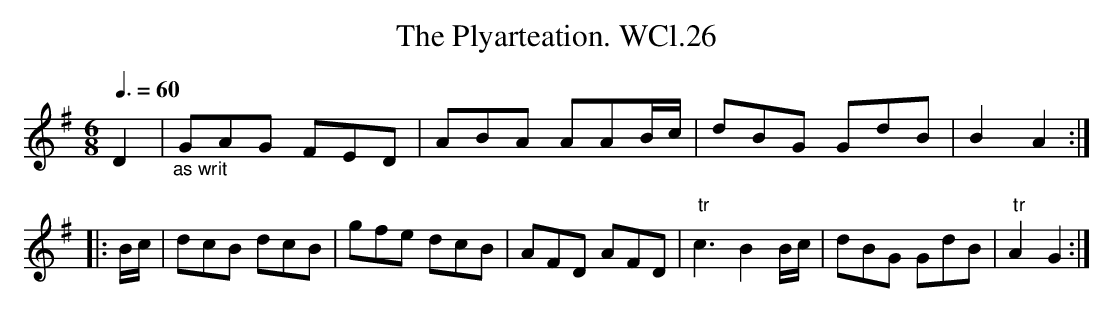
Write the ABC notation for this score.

X:1
T:Plyarteation. WCl.26, The
M:6/8
L:1/8
Q:3/8=60
K:G
D2|"_as writ"GAG FED|ABA AAB/2c/2|dBG GdB|B2 A2:|
|:B/2c/2|dcB dcB|gfe dcB|AFD AFD|" tr"c3B2 B/2c/2|dBG GdB|" tr"A2 G2:|
